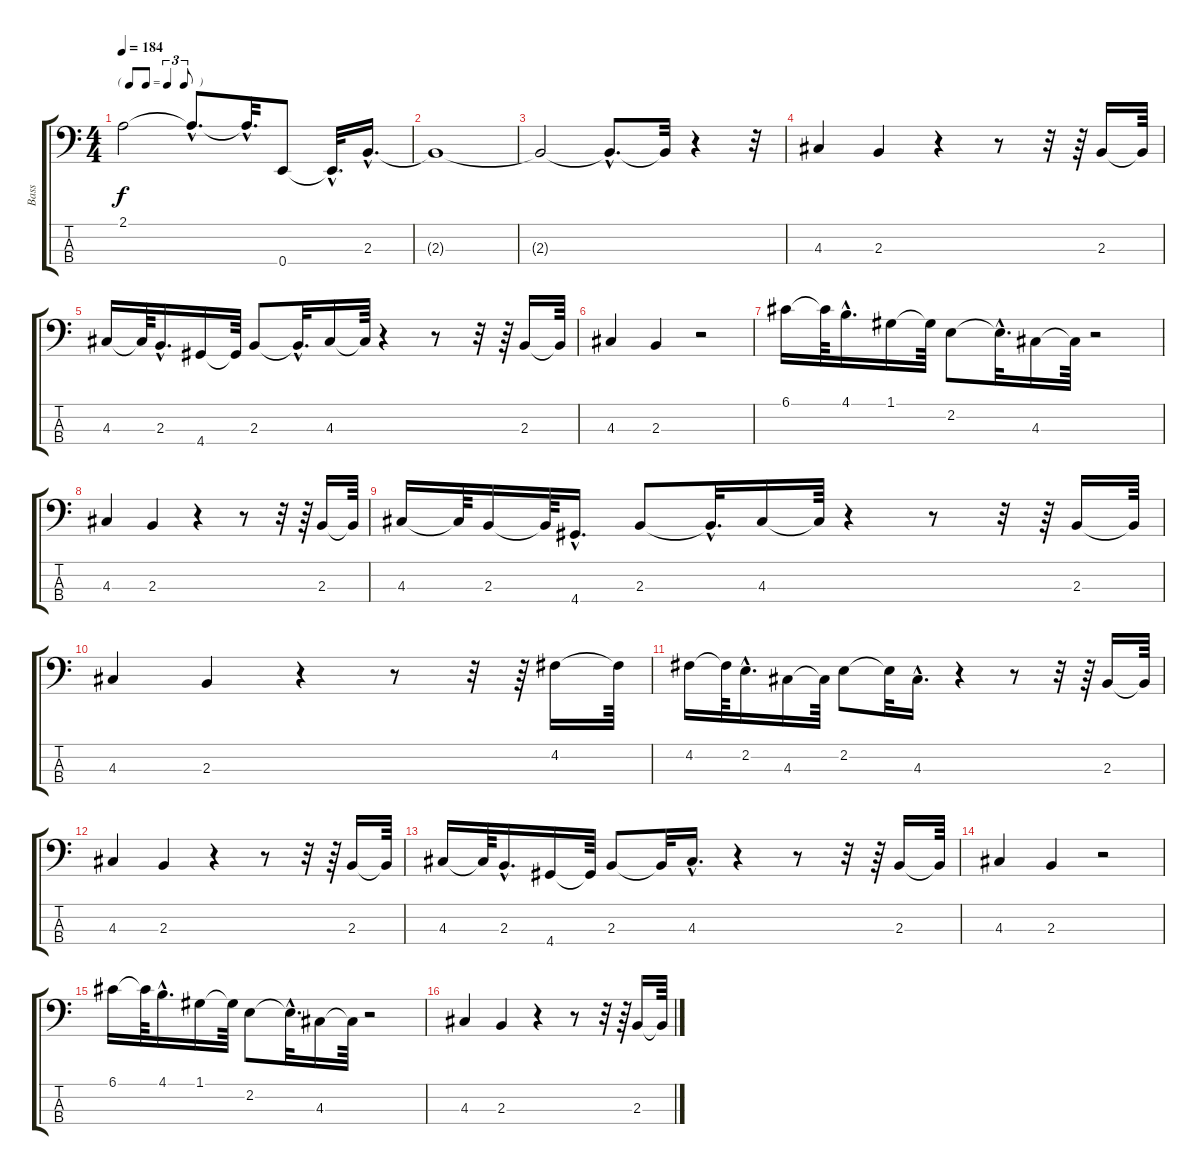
\track ("Bass" "Bass") {instrument electricbasspick}
\staff {score tabs}
\tuning (G2 D2 A1 E1) {hide}
\ts (4 4)
\tf triplet8th
\tempo 184
\clef f4
\ks c
2.1.2{dy f} 2.1{hac t}.8{d} 2.1{hac t}.32{d} 0.4.8 0.4{hac t}.32{d} 2.3{hac}.16{d} |
2.3{t}.1 |
2.3{t}.2 2.3{hac t}.8{d} 2.3{t}.32 r.4 r.32 |
4.3.4 2.3.4 r.4 r.8 r.32 r.64 2.3.16 2.3{t}.64 |
4.3.16 4.3{t}.64 2.3{hac}.16{d} 4.4.16 4.4{t}.64 2.3.8 2.3{hac t}.32{d} 4.3.16 4.3{t}.64 r.4 r.8 r.32 r.64 2.3.16 2.3{t}.64 |
4.3.4 2.3.4 r.2 |
6.1.16 6.1{t}.64 4.1{hac}.16{d} 1.1.16 1.1{t}.64 2.2.8 2.2{hac t}.32{d} 4.3.16 4.3{t}.64 r.2 |
4.3.4 2.3.4 r.4 r.8 r.32 r.64 2.3.16 2.3{t}.64 |
4.3.16 4.3{t}.64 2.3.16 2.3{t}.64 4.4{hac}.16{d} 2.3.8 2.3{hac t}.32{d} 4.3.16 4.3{t}.64 r.4 r.8 r.32 r.64 2.3.16 2.3{t}.64 |
4.3.4 2.3.4 r.4 r.8 r.32 r.64 4.2.16 4.2{t}.64 |
4.2.16 4.2{t}.64 2.2{hac}.16{d} 4.3.16 4.3{t}.64 2.2.8 2.2{t}.32 4.3{hac}.16{d} r.4 r.8 r.32 r.64 2.3.16 2.3{t}.64 |
4.3.4 2.3.4 r.4 r.8 r.32 r.64 2.3.16 2.3{t}.64 |
4.3.16 4.3{t}.64 2.3{hac}.16{d} 4.4.16 4.4{t}.64 2.3.8 2.3{t}.32 4.3{hac}.16{d} r.4 r.8 r.32 r.64 2.3.16 2.3{t}.64 |
4.3.4 2.3.4 r.2 |
6.1.16 6.1{t}.64 4.1{hac}.16{d} 1.1.16 1.1{t}.64 2.2.8 2.2{hac t}.32{d} 4.3.16 4.3{t}.64 r.2 |
4.3.4 2.3.4 r.4 r.8 r.32 r.64 2.3.16 2.3{t}.64
